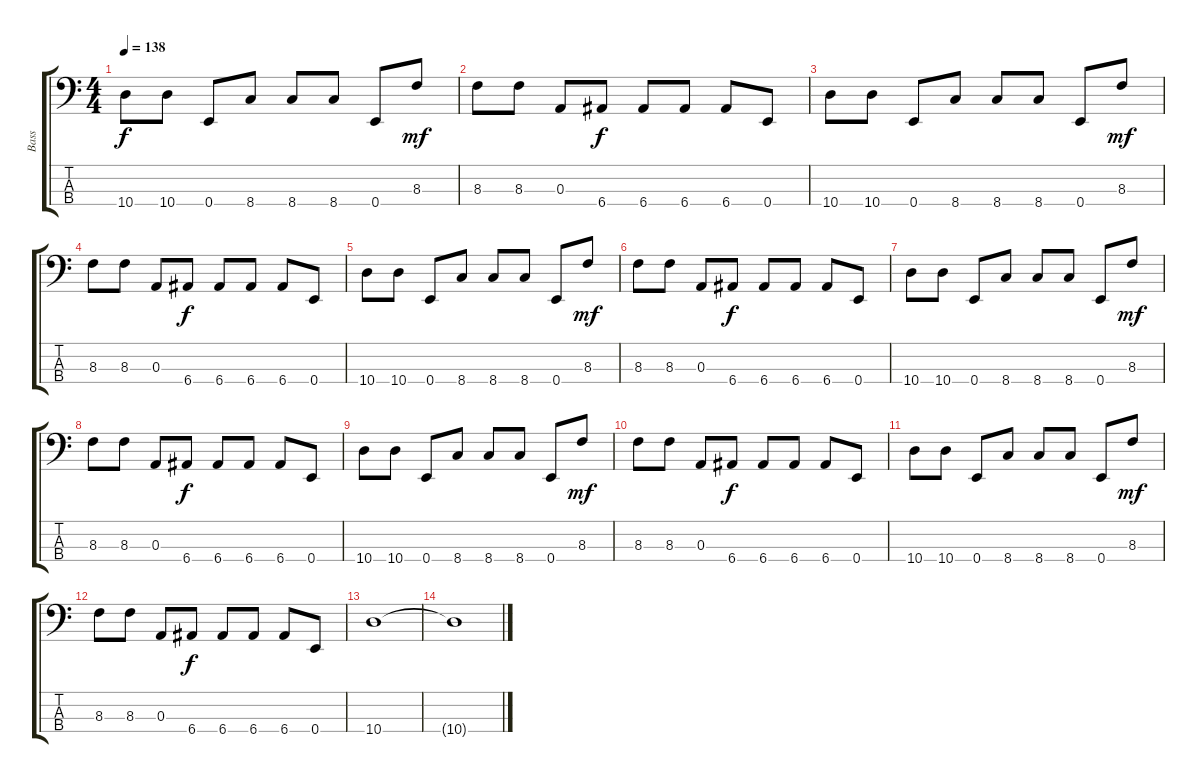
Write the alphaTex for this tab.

\track ("Bass" "Bass") {instrument electricbassfinger}
\staff {score tabs}
\tuning (G2 D2 A1 E1) {hide}
\ts (4 4)
\tempo 138
\clef f4
\ks c
10.4.8{dy f} 10.4.8 0.4.8 8.4.8 8.4.8 8.4.8 0.4.8 8.3.8{dy mf} |
8.3.8 8.3.8 0.3.8 6.4.8{dy f} 6.4.8 6.4.8 6.4.8 0.4.8 |
10.4.8 10.4.8 0.4.8 8.4.8 8.4.8 8.4.8 0.4.8 8.3.8{dy mf} |
8.3.8 8.3.8 0.3.8 6.4.8{dy f} 6.4.8 6.4.8 6.4.8 0.4.8 |
10.4.8 10.4.8 0.4.8 8.4.8 8.4.8 8.4.8 0.4.8 8.3.8{dy mf} |
8.3.8 8.3.8 0.3.8 6.4.8{dy f} 6.4.8 6.4.8 6.4.8 0.4.8 |
10.4.8 10.4.8 0.4.8 8.4.8 8.4.8 8.4.8 0.4.8 8.3.8{dy mf} |
8.3.8 8.3.8 0.3.8 6.4.8{dy f} 6.4.8 6.4.8 6.4.8 0.4.8 |
10.4.8 10.4.8 0.4.8 8.4.8 8.4.8 8.4.8 0.4.8 8.3.8{dy mf} |
8.3.8 8.3.8 0.3.8 6.4.8{dy f} 6.4.8 6.4.8 6.4.8 0.4.8 |
10.4.8 10.4.8 0.4.8 8.4.8 8.4.8 8.4.8 0.4.8 8.3.8{dy mf} |
8.3.8 8.3.8 0.3.8 6.4.8{dy f} 6.4.8 6.4.8 6.4.8 0.4.8 |
10.4.1 |
10.4{t}.1
